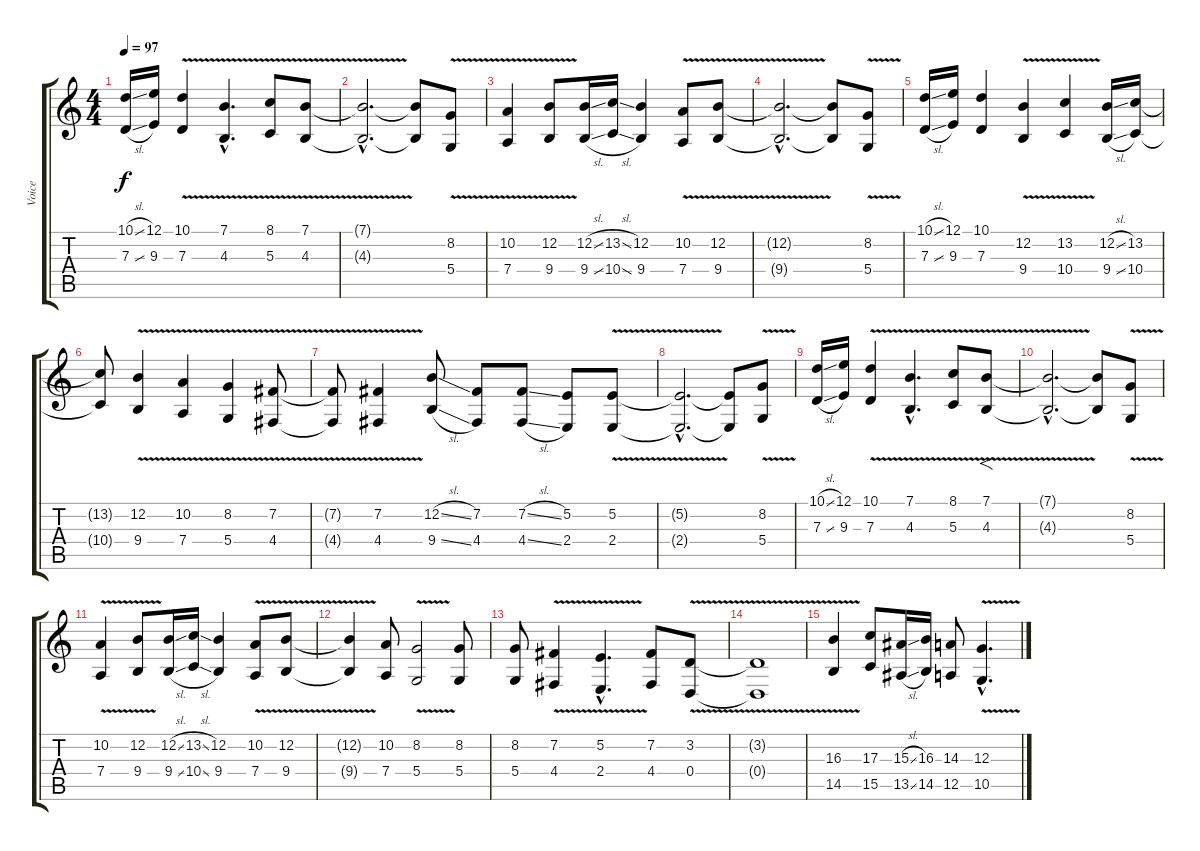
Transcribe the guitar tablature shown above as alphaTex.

\track ("Voice" "Voice") {instrument cello}
\staff {score tabs}
\tuning (E4 B3 G3 D3 A2 E2) {hide}
\ts (4 4)
\tempo 97
\clef g2
\ks c
(10.1{sl} 7.3{sl}).16{dy f} (12.1 9.3).16 (10.1{v} 7.3{v}).4 (7.1{v hac} 4.3{v hac}).4{d} (8.1{v} 5.3{v}).8 (7.1{v} 4.3{v}).8 |
(7.1{hac t} 4.3{hac t}).2{d} (7.1{t} 4.3{t}).8 (8.2{v} 5.4{v}).8 |
(10.2{v} 7.4{v}).4 (12.2{v} 9.4{v}).8 (12.2{sl} 9.4{sl}).16 (13.2{sl} 10.4{sl}).16 (12.2 9.4).4 (10.2{v} 7.4{v}).8 (12.2{v} 9.4{v}).8 |
(12.2{hac t} 9.4{hac t}).2{d} (12.2{t} 9.4{t}).8 (8.2{v} 5.4{v}).8 |
(10.1{sl} 7.3{sl}).16 (12.1 9.3).16 (10.1 7.3).4 (12.2{v} 9.4{v}).4 (13.2{v} 10.4{v}).4 (12.2{sl} 9.4{sl}).16 (13.2 10.4).16 |
(13.2{t} 10.4{t}).8 (12.2{v} 9.4{v}).4 (10.2{v} 7.4{v}).4 (8.2{v} 5.4{v}).4 (7.2{v} 4.4{v}).8 |
(7.2{t} 4.4{t}).8 (7.2{v} 4.4{v}).4 (12.2{sl} 9.4{sl}).8 (7.2 4.4).8 (7.2{sl} 4.4{sl}).8 (5.2 2.4).8 (5.2{v} 2.4{v}).8 |
(5.2{hac t} 2.4{hac t}).2{d} (5.2{t} 2.4{t}).8 (8.2{v} 5.4{v}).8 |
(10.1{sl} 7.3{sl}).16 (12.1 9.3).16 (10.1{v} 7.3{v}).4 (7.1{v hac} 4.3{v hac}).4{d} (8.1{v} 5.3{v}).8 (7.1{v} 4.3{v}).8{f} |
(7.1{hac t} 4.3{hac t}).2{d} (7.1{t} 4.3{t}).8 (8.2{v} 5.4{v}).8 |
(10.2{v} 7.4{v}).4 (12.2{v} 9.4{v}).8 (12.2{sl} 9.4{sl}).16 (13.2{sl} 10.4{sl}).16 (12.2 9.4).4 (10.2{v} 7.4{v}).8 (12.2{v} 9.4{v}).8 |
(12.2{t} 9.4{t}).4 (10.2 7.4).8 (8.2{v} 5.4{v}).2 (8.2 5.4).8 |
(8.2 5.4).8 (7.2{v} 4.4{v}).4 (5.2{v hac} 2.4{v hac}).4{d} (7.2 4.4).8 (3.2{v} 0.4{v}).8 |
(3.2{t} 0.4{t}).1 |
(16.3{v} 14.5{v}).4 (17.3 15.5).8 (15.3{sl} 13.5{sl}).16 (16.3 14.5).16 (14.3 12.5).8 (12.3{v hac} 10.5{v hac}).4{d}
